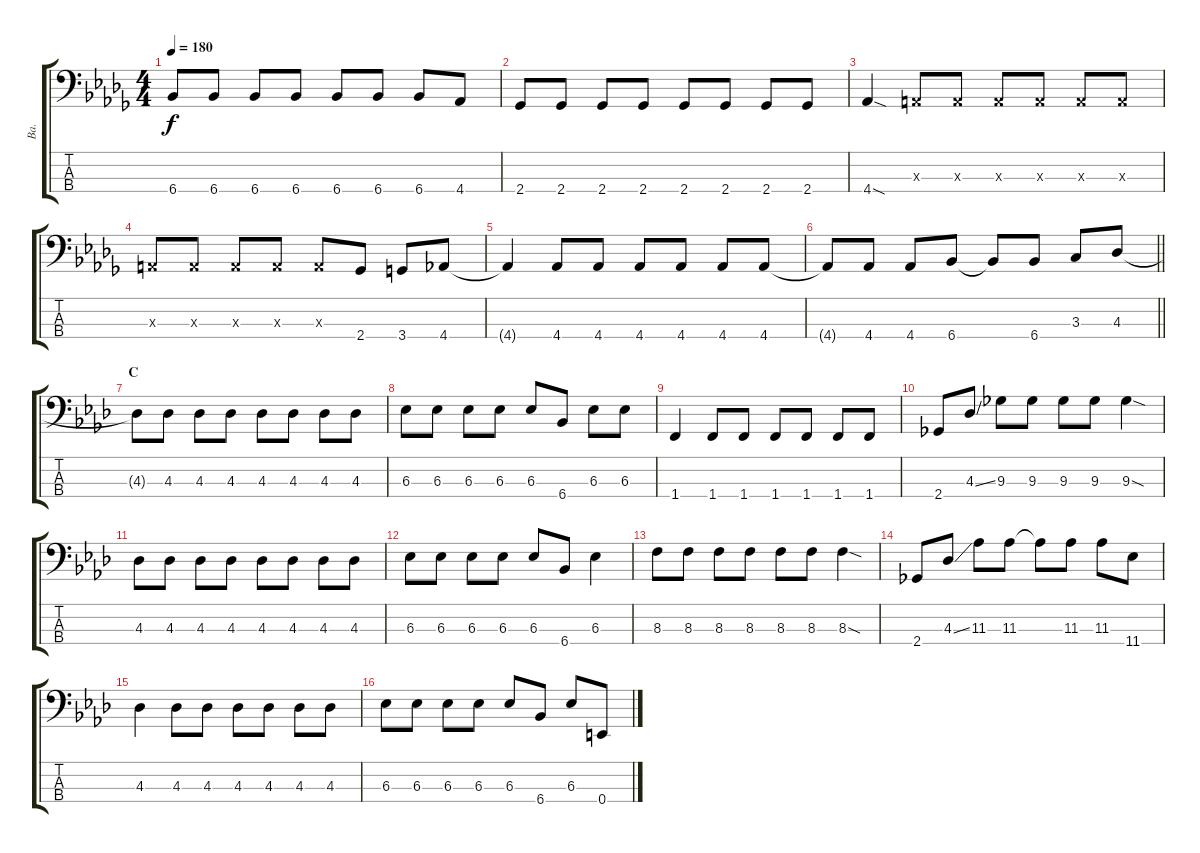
\track ("Ba." "Ba.") {instrument electricbassfinger}
\staff {score tabs}
\tuning (G2 D2 A1 E1) {hide}
\ts (4 4)
\tempo 180
\clef f4
\ks db
6.4.8{dy f} 6.4.8 6.4.8 6.4.8 6.4.8 6.4.8 6.4.8 4.4.8 |
2.4.8 2.4.8 2.4.8 2.4.8 2.4.8 2.4.8 2.4.8 2.4.8 |
4.4{sod}.4 0.3{x}.8 0.3{x}.8 0.3{x}.8 0.3{x}.8 0.3{x}.8 0.3{x}.8 |
0.3{x}.8 0.3{x}.8 0.3{x}.8 0.3{x}.8 0.3{x}.8 2.4.8 3.4.8 4.4.8 |
4.4{t}.4 4.4.8 4.4.8 4.4.8 4.4.8 4.4.8 4.4.8 |
\barLineRight lightlight
4.4{t}.8 4.4.8 4.4.8 6.4.8 6.4{t}.8 6.4.8 3.3.8 4.3.8 |
\section ("" "C")
\ks ab
4.3{t}.8 4.3.8 4.3.8 4.3.8 4.3.8 4.3.8 4.3.8 4.3.8 |
6.3.8 6.3.8 6.3.8 6.3.8 6.3.8 6.4.8 6.3.8 6.3.8 |
1.4.4 1.4.8 1.4.8 1.4.8 1.4.8 1.4.8 1.4.8 |
2.4.8 4.3{ss}.8 9.3.8 9.3.8 9.3.8 9.3.8 9.3{sod}.4 |
4.3.8 4.3.8 4.3.8 4.3.8 4.3.8 4.3.8 4.3.8 4.3.8 |
6.3.8 6.3.8 6.3.8 6.3.8 6.3.8 6.4.8 6.3.4 |
8.3.8 8.3.8 8.3.8 8.3.8 8.3.8 8.3.8 8.3{sod}.4 |
2.4.8 4.3{ss}.8 11.3.8 11.3.8 11.3{t}.8 11.3.8 11.3.8 11.4.8 |
4.3.4 4.3.8 4.3.8 4.3.8 4.3.8 4.3.8 4.3.8 |
6.3.8 6.3.8 6.3.8 6.3.8 6.3.8 6.4.8 6.3.8 0.4.8
